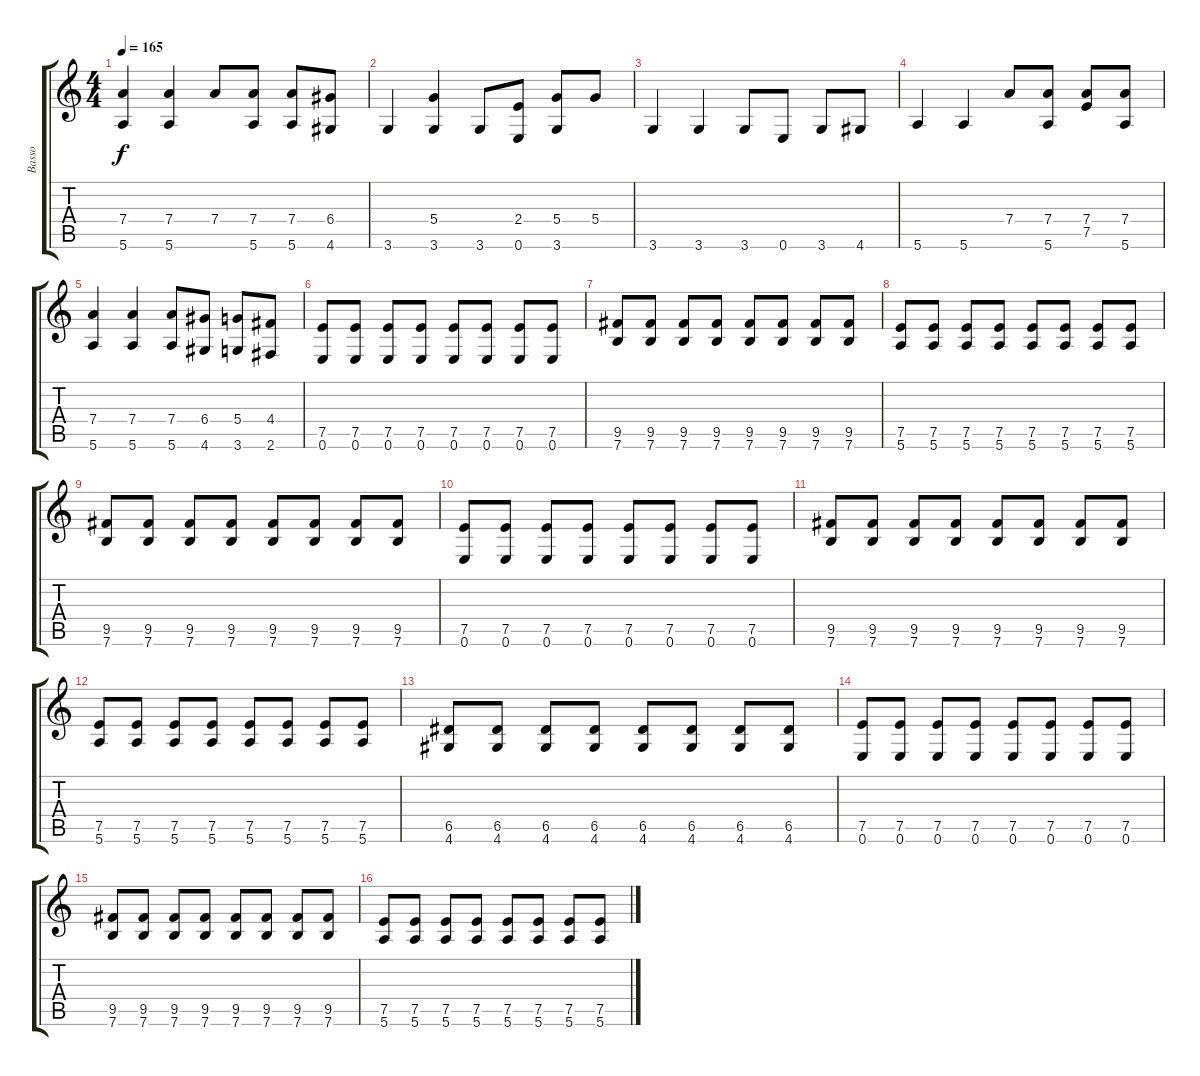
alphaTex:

\track ("Basso" "Basso") {instrument electricbassfinger}
\staff {score tabs}
\tuning (E4 B3 G3 D3 A2 E2) {hide}
\ts (4 4)
\tempo 165
\clef g2
\ks c
(7.4 5.6).4{dy f} (7.4 5.6).4 7.4.8 (7.4 5.6).8 (7.4 5.6).8 (6.4 4.6).8 |
3.6.4 (5.4 3.6).4 3.6.8 (2.4 0.6).8 (5.4 3.6).8 5.4.8 |
3.6.4 3.6.4 3.6.8 0.6.8 3.6.8 4.6.8 |
5.6.4 5.6.4 7.4.8 (7.4 5.6).8 (7.4 7.5).8 (7.4 5.6).8 |
(7.4 5.6).4 (7.4 5.6).4 (7.4 5.6).8 (6.4 4.6).8 (5.4 3.6).8 (4.4 2.6).8 |
(7.5 0.6).8 (7.5 0.6).8 (7.5 0.6).8 (7.5 0.6).8 (7.5 0.6).8 (7.5 0.6).8 (7.5 0.6).8 (7.5 0.6).8 |
(9.5 7.6).8 (9.5 7.6).8 (9.5 7.6).8 (9.5 7.6).8 (9.5 7.6).8 (9.5 7.6).8 (9.5 7.6).8 (9.5 7.6).8 |
(7.5 5.6).8 (7.5 5.6).8 (7.5 5.6).8 (7.5 5.6).8 (7.5 5.6).8 (7.5 5.6).8 (7.5 5.6).8 (7.5 5.6).8 |
(9.5 7.6).8 (9.5 7.6).8 (9.5 7.6).8 (9.5 7.6).8 (9.5 7.6).8 (9.5 7.6).8 (9.5 7.6).8 (9.5 7.6).8 |
(7.5 0.6).8 (7.5 0.6).8 (7.5 0.6).8 (7.5 0.6).8 (7.5 0.6).8 (7.5 0.6).8 (7.5 0.6).8 (7.5 0.6).8 |
(9.5 7.6).8 (9.5 7.6).8 (9.5 7.6).8 (9.5 7.6).8 (9.5 7.6).8 (9.5 7.6).8 (9.5 7.6).8 (9.5 7.6).8 |
(7.5 5.6).8 (7.5 5.6).8 (7.5 5.6).8 (7.5 5.6).8 (7.5 5.6).8 (7.5 5.6).8 (7.5 5.6).8 (7.5 5.6).8 |
(6.5 4.6).8 (6.5 4.6).8 (6.5 4.6).8 (6.5 4.6).8 (6.5 4.6).8 (6.5 4.6).8 (6.5 4.6).8 (6.5 4.6).8 |
(7.5 0.6).8 (7.5 0.6).8 (7.5 0.6).8 (7.5 0.6).8 (7.5 0.6).8 (7.5 0.6).8 (7.5 0.6).8 (7.5 0.6).8 |
(9.5 7.6).8 (9.5 7.6).8 (9.5 7.6).8 (9.5 7.6).8 (9.5 7.6).8 (9.5 7.6).8 (9.5 7.6).8 (9.5 7.6).8 |
(7.5 5.6).8 (7.5 5.6).8 (7.5 5.6).8 (7.5 5.6).8 (7.5 5.6).8 (7.5 5.6).8 (7.5 5.6).8 (7.5 5.6).8
